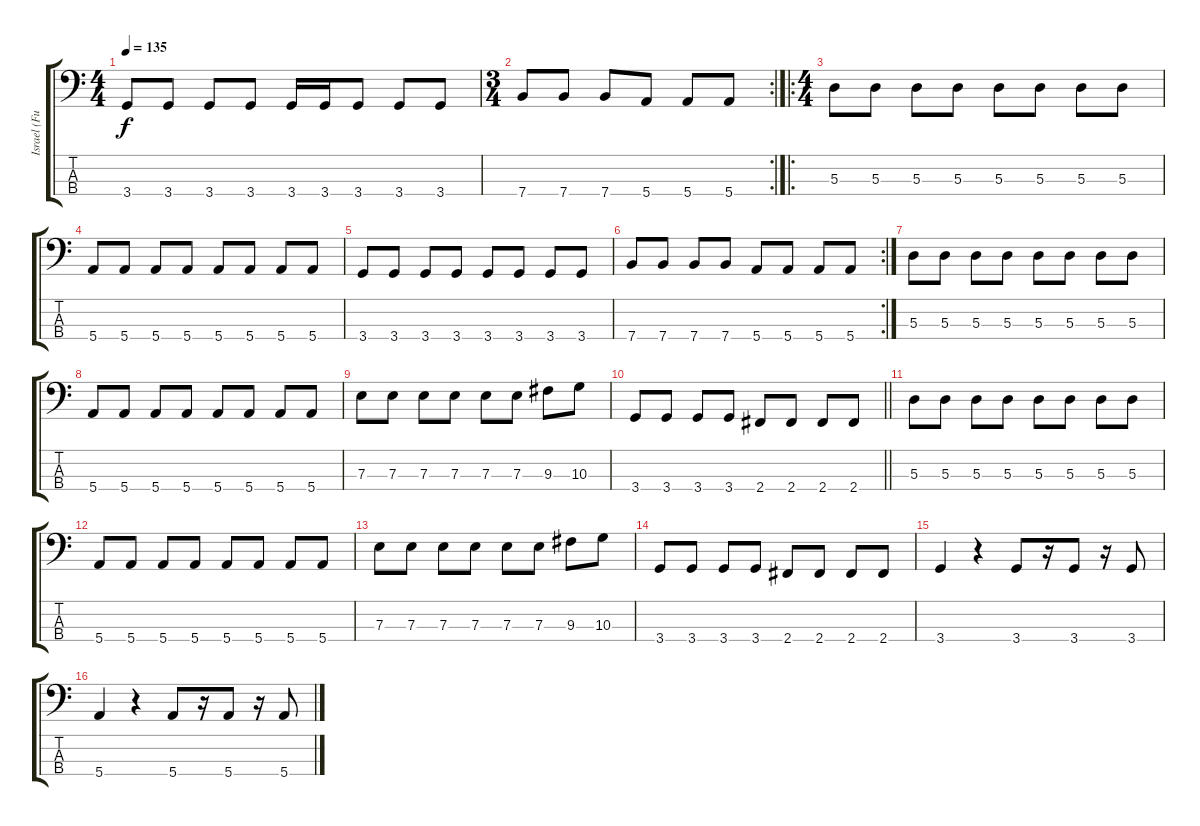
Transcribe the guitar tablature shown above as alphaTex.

\track ("Israel (FuzZ)" "Israel (Fu") {instrument electricbassfinger}
\staff {score tabs}
\tuning (G2 D2 A1 E1) {hide}
\ts (4 4)
\tempo 135
\clef f4
\ks c
3.4.8{dy f} 3.4.8 3.4.8 3.4.8 3.4.16 3.4.16 3.4.8 3.4.8 3.4.8 |
\rc 2
\ts (3 4)
7.4.8 7.4.8 7.4.8 5.4.8 5.4.8 5.4.8 |
\ro
\ts (4 4)
5.3.8 5.3.8 5.3.8 5.3.8 5.3.8 5.3.8 5.3.8 5.3.8 |
5.4.8 5.4.8 5.4.8 5.4.8 5.4.8 5.4.8 5.4.8 5.4.8 |
3.4.8 3.4.8 3.4.8 3.4.8 3.4.8 3.4.8 3.4.8 3.4.8 |
\rc 2
7.4.8 7.4.8 7.4.8 7.4.8 5.4.8 5.4.8 5.4.8 5.4.8 |
5.3.8 5.3.8 5.3.8 5.3.8 5.3.8 5.3.8 5.3.8 5.3.8 |
5.4.8 5.4.8 5.4.8 5.4.8 5.4.8 5.4.8 5.4.8 5.4.8 |
7.3.8 7.3.8 7.3.8 7.3.8 7.3.8 7.3.8 9.3.8 10.3.8 |
\barLineRight lightlight
3.4.8 3.4.8 3.4.8 3.4.8 2.4.8 2.4.8 2.4.8 2.4.8 |
5.3.8 5.3.8 5.3.8 5.3.8 5.3.8 5.3.8 5.3.8 5.3.8 |
5.4.8 5.4.8 5.4.8 5.4.8 5.4.8 5.4.8 5.4.8 5.4.8 |
7.3.8 7.3.8 7.3.8 7.3.8 7.3.8 7.3.8 9.3.8 10.3.8 |
3.4.8 3.4.8 3.4.8 3.4.8 2.4.8 2.4.8 2.4.8 2.4.8 |
3.4.4 r.4 3.4.8 r.16 3.4.8 r.16 3.4.8 |
5.4.4 r.4 5.4.8 r.16 5.4.8 r.16 5.4.8
